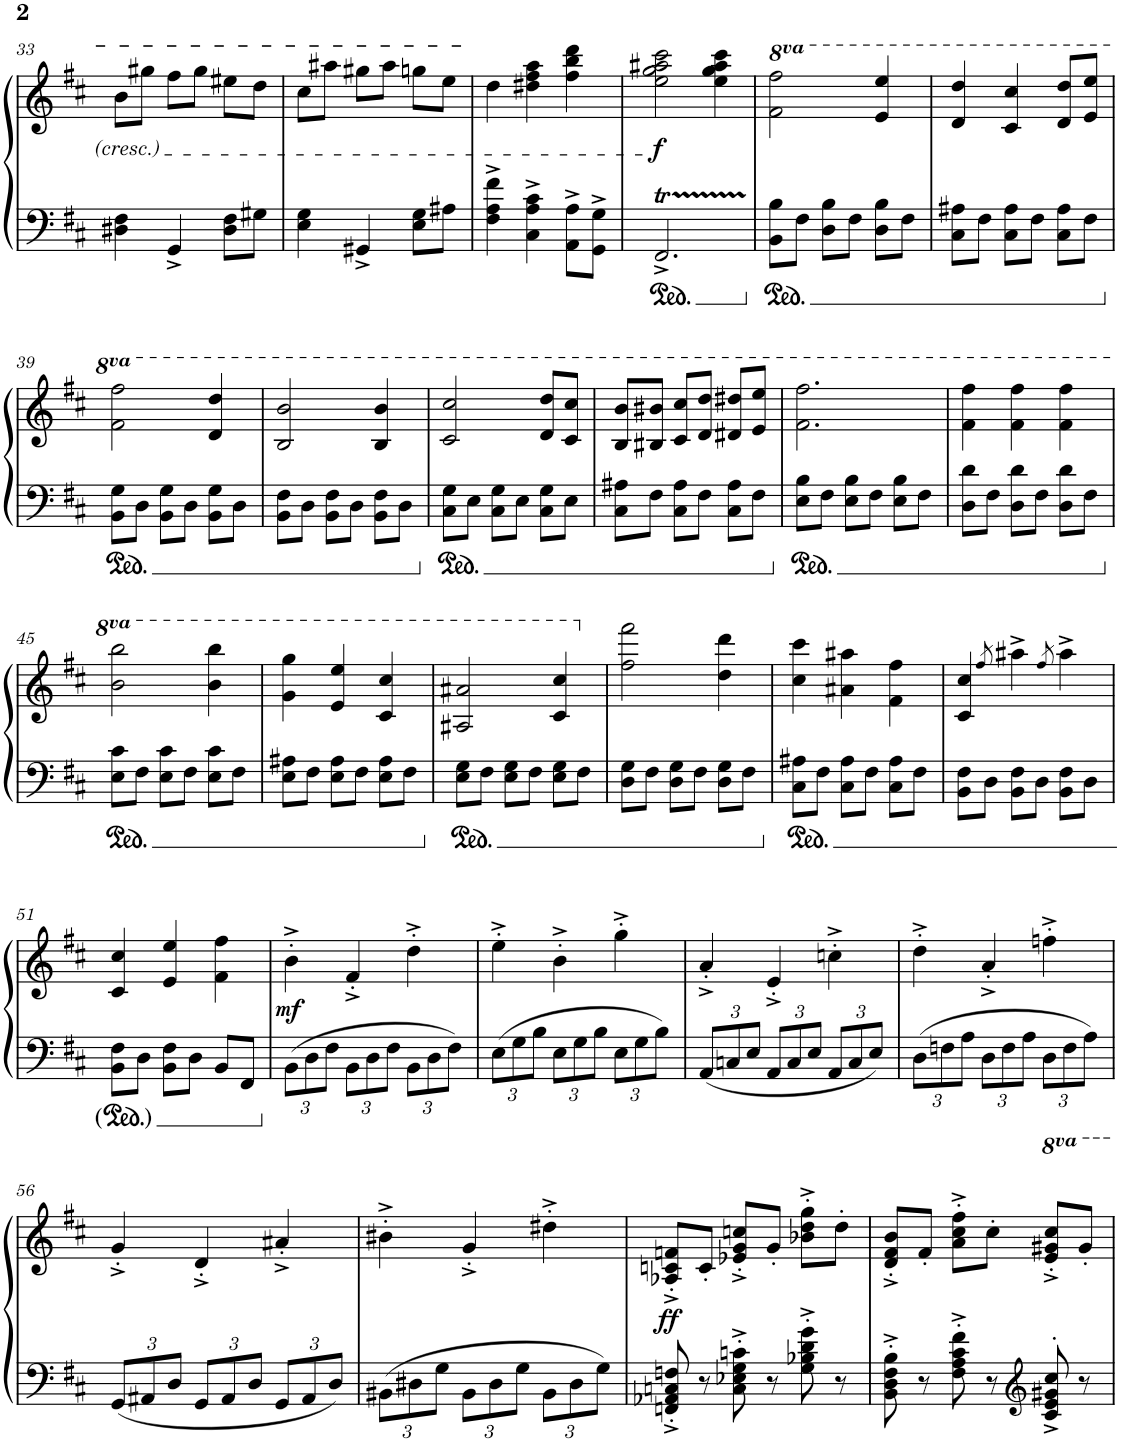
**kern	**kern	**dynam
*part1	*part1	*part1
*staff2	*staff1	*staff1/2
*I"Piano	*	*
*I'Pno.	*	*
!!LO:PB:g=z
*clefF4	*clefG2	*
*k[f#c#]	*k[f#c#]	*
*M3/4	*M3/4	*
=33	=33	=33
4D#X\ 4F#\	8b\L	.
.	8gg#X\J	.
4GG^/	8ff#\L	.
.	8gg#\J	.
8D#\ 8F#\L	8ee#X\L	.
8G#X\J	8dd\J	.
=34	=34	=34
4E\ 4G\	8cc#\L	.
.	8aa#X\J	.
4GG#X^/	8gg#X\L	.
.	8aa#\J	.
8E\ 8G\L	8ggn\L	.
8A#X\J	8ee\J	.
=35	=35	=35
4F#\^ 4A\^ 4f#\^	4dd\	.
4C#\^ 4A\^ 4c#\^	4dd#X\ 4ff#\ 4aa\	.
8AA\^ 8A\^L	4ff#\ 4bb\ 4ddd\	.
8GG\^ 8G\^J	.	.
=36	=36	=36
!	!	!LO:DY:b
2.FF#t^/	2ee\ 2gg\ 2aa#X\ 2ccc#\	f
.	4ee\ 4gg\ 4aa#\ 4ccc#\	.
=37	=37	=37
*	*8va	*
8BB\ 8B\L	2ff#\^ 2fff#\^	.
8F#\J	.	.
8D\ 8B\L	.	.
8F#\J	.	.
8D\ 8B\L	4ee/^ 4eee/^	.
8F#\J	.	.
=38	=38	=38
8C#\ 8A#X\L	4dd/^ 4ddd/^	.
8F#\J	.	.
8C#\ 8A#\L	4cc#/^ 4ccc#/^	.
8F#\J	.	.
8C#\ 8A#\L	8dd/^ 8ddd/^L	.
8F#\J	8ee/^ 8eee/^J	.
!!LO:LB:g=z
=39	=39	=39
8BB\ 8G\L	2ff#\^ 2fff#\^	.
8D\J	.	.
8BB\ 8G\L	.	.
8D\J	.	.
8BB\ 8G\L	4dd/^ 4ddd/^	.
8D\J	.	.
=40	=40	=40
8BB\ 8F#\L	2b/^ 2bb/^	.
8D\J	.	.
8BB\ 8F#\L	.	.
8D\J	.	.
8BB\ 8F#\L	4b/^ 4bb/^	.
8D\J	.	.
=41	=41	=41
8C#\ 8G\L	2cc#/^ 2ccc#/^	.
8E\J	.	.
8C#\ 8G\L	.	.
8E\J	.	.
8C#\ 8G\L	8dd/^ 8ddd/^L	.
8E\J	8cc#/^ 8ccc#/^J	.
=42	=42	=42
8C#\ 8A#X\L	8b/^ 8bb/^L	.
8F#\J	8b#X/^ 8bb#X/^J	.
8C#\ 8A#\L	8cc#/^ 8ccc#/^L	.
8F#\J	8dd/^ 8ddd/^J	.
8C#\ 8A#\L	8dd#X/^ 8ddd#X/^L	.
8F#\J	8ee/^ 8eee/^J	.
=43	=43	=43
8E\ 8B\L	2.ff#\^ 2.fff#\^	.
8F#\J	.	.
8E\ 8B\L	.	.
8F#\J	.	.
8E\ 8B\L	.	.
8F#\J	.	.
=44	=44	=44
8D\ 8d\L	4ff#\^ 4fff#\^	.
8F#\J	.	.
8D\ 8d\L	4ff#\^ 4fff#\^	.
8F#\J	.	.
8D\ 8d\L	4ff#\^ 4fff#\^	.
8F#\J	.	.
!!LO:LB:g=z
=45	=45	=45
8E\ 8c#\L	2bb\^ 2bbb\^	.
8F#\J	.	.
8E\ 8c#\L	.	.
8F#\J	.	.
8E\ 8c#\L	4bb\^ 4bbb\^	.
8F#\J	.	.
=46	=46	=46
8E\ 8A#X\L	4gg\^ 4ggg\^	.
8F#\J	.	.
8E\ 8A#\L	4ee/^ 4eee/^	.
8F#\J	.	.
8E\ 8A#\L	4cc#/^ 4ccc#/^	.
8F#\J	.	.
=47	=47	=47
8E\ 8G\L	2a#X/^ 2aa#X/^	.
8F#\J	.	.
8E\ 8G\L	.	.
8F#\J	.	.
8E\ 8G\L	4cc#/^ 4ccc#/^	.
8F#\J	.	.
=48	=48	=48
*	*X8va	*
8D\ 8G\L	2ff#\^ 2fff#\^	.
8F#\J	.	.
8D\ 8G\L	.	.
8F#\J	.	.
8D\ 8G\L	4dd\^ 4ddd\^	.
8F#\J	.	.
=49	=49	=49
8C#\ 8A#X\L	4cc#\^ 4ccc#\^	.
8F#\J	.	.
8C#\ 8A#\L	4a#X\^ 4aa#X\^	.
8F#\J	.	.
8C#\ 8A#\L	4f#\^ 4ff#\^	.
8F#\J	.	.
=50	=50	=50
8BB\ 8F#\L	4c#/^ 4cc#/^	.
8D\J	.	.
.	8qff#/	.
8BB\ 8F#\L	4aa#X^\	.
8D\J	.	.
.	8qff#/	.
8BB\ 8F#\L	4aa#^\	.
8D\J	.	.
!!LO:LB:g=z
=51	=51	=51
8BB\ 8F#\L	4c#/^ 4cc#/^	.
8D\J	.	.
8BB\ 8F#\L	4e/^ 4ee/^	.
8D\J	.	.
8BB/L	4f#\^ 4ff#\^	.
8FF#/J	.	.
=52	=52	=52
*Xbrackettup	*	*
!	!	!LO:DY:b
12BB\L	4b'^\	mf
12D\	.	.
12F#\J	.	.
12BB\L	4f#'^/	.
12D\	.	.
12F#\J	.	.
12BB\L	4dd'^\	.
12D\	.	.
12F#\J	.	.
=53	=53	=53
12E\L	4ee'^\	.
12G\	.	.
12B\J	.	.
12E\L	4b'^\	.
12G\	.	.
12B\J	.	.
12E\L	4gg'^\	.
12G\	.	.
12B\J	.	.
=54	=54	=54
12AA/L	4a'^/	.
12Cn/	.	.
12E/J	.	.
12AA/L	4e'^/	.
12C/	.	.
12E/J	.	.
12AA/L	4ccn'^\	.
12C/	.	.
12E/J	.	.
=55	=55	=55
12D\L	4dd'^\	.
12Fn\	.	.
12A\J	.	.
12D\L	4a'^/	.
12F\	.	.
12A\J	.	.
12D\L	4ffn'^\	.
12F\	.	.
12A\J	.	.
!!LO:LB:g=z
=56	=56	=56
12GG/L	4g'^/	.
12AA#X/	.	.
12D/J	.	.
12GG/L	4d'^/	.
12AA#/	.	.
12D/J	.	.
12GG/L	4a#X'^/	.
12AA#/	.	.
12D/J	.	.
=57	=57	=57
12BB#X\L	4b#X'^\	.
12D#X\	.	.
12G\J	.	.
12BB#\L	4g'^/	.
12D#\	.	.
12G\J	.	.
12BB#\L	4dd#X'^\	.
12D#\	.	.
12G\J	.	.
=58	=58	=58
!	!	!LO:DY:b
8FFn/'^ 8AA-X/'^ 8Cn/'^ 8Fn/'^	8A-X/'^ 8cn/'^ 8fn/'^L	ff
8r	8c'/J	.
8C\'^ 8E-X\'^ 8G\'^ 8cn\'^	8e-X/'^ 8g/'^ 8ccn/'^L	.
8r	8g'/J	.
8G\'^ 8B-X\'^ 8d\'^ 8g\'^	8b-X\'^ 8dd\'^ 8gg\'^L	.
8r	8dd'\J	.
=59	=59	=59
8BB\'^ 8D\'^ 8F#\'^ 8B\'^	8d/'^ 8f#/'^ 8b/'^L	.
8r	8f#'/J	.
8F#\'^ 8A\'^ 8c#\'^ 8f#\'^	8a\'^ 8cc#\'^ 8ff#\'^L	.
8r	8cc#'\J	.
*clefG2	*	*
8c#/'>^ 8e/'>^ 8g#X/'>^ 8cc#/'>^	8ee/'^ 8gg#X/'^ 8ccc#/'^L	.
8r	8gg#'/J	.
=	=	=
*-	*-	*-
